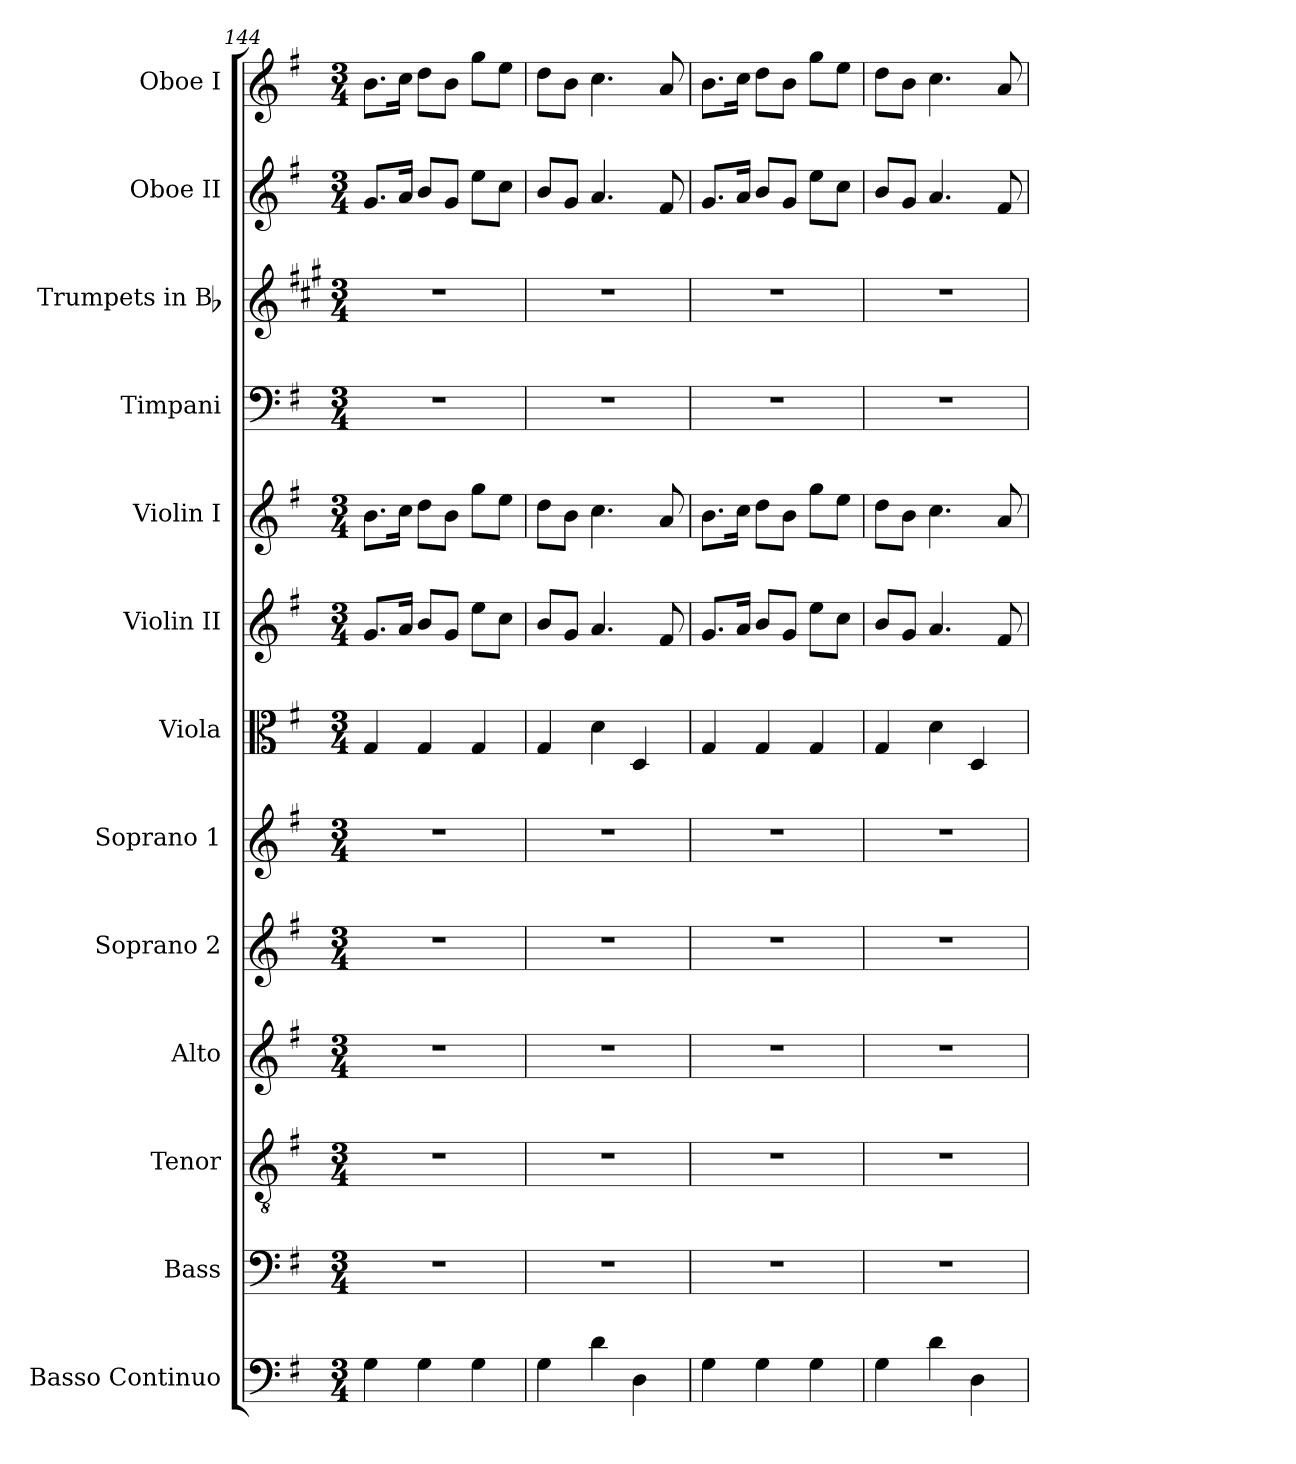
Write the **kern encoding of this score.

**kern	**kern	**kern	**kern	**kern	**kern	**kern	**kern	**kern	**kern	**kern	**kern	**kern
*part13	*part12	*part11	*part10	*part9	*part8	*part7	*part6	*part5	*part4	*part3	*part2	*part1
*staff13	*staff12	*staff11	*staff10	*staff9	*staff8	*staff7	*staff6	*staff5	*staff4	*staff3	*staff2	*staff1
*I"Basso Continuo	*I"Bass	*I"Tenor	*I"Alto	*I"Soprano 2	*I"Soprano 1	*I"Viola	*I"Violin II	*I"Violin I	*I"Timpani	*I"Trumpets in Bb	*I"Oboe II	*I"Oboe I
*I'BC	*I'B	*I'T	*I'A	*I'S	*I'S	*I'Vla.	*I'Vln. II	*I'Vln. I	*I'Timp.	*	*I'Ob. II	*I'Ob. I
*clefF4	*clefF4	*clefGv2	*clefG2	*clefG2	*clefG2	*clefC3	*clefG2	*clefG2	*clefF4	*clefG2	*clefG2	*clefG2
*	*	*	*	*	*	*	*	*	*	*ITrd1c2	*	*
*k[f#]	*k[f#]	*k[f#]	*k[f#]	*k[f#]	*k[f#]	*k[f#]	*k[f#]	*k[f#]	*k[f#]	*k[f#]	*k[f#]	*k[f#]
*G:	*G:	*G:	*G:	*G:	*G:	*G:	*G:	*G:	*G:	*G:	*G:	*G:
*M3/4	*M3/4	*M3/4	*M3/4	*M3/4	*M3/4	*M3/4	*M3/4	*M3/4	*M3/4	*M3/4	*M3/4	*M3/4
=144	=144	=144	=144	=144	=144	=144	=144	=144	=144	=144	=144	=144
4G\	2.r	2.r	2.r	2.r	2.r	4G/	8.g/L	8.b\L	2.r	2.r	8.g/L	8.b\L
.	.	.	.	.	.	.	16a/Jk	16cc\Jk	.	.	16a/Jk	16cc\Jk
4G\	.	.	.	.	.	4G/	8b/L	8dd\L	.	.	8b/L	8dd\L
.	.	.	.	.	.	.	8g/J	8b\J	.	.	8g/J	8b\J
4G\	.	.	.	.	.	4G/	8ee\L	8gg\L	.	.	8ee\L	8gg\L
.	.	.	.	.	.	.	8cc\J	8ee\J	.	.	8cc\J	8ee\J
!!LO:LB:g=z
=145	=145	=145	=145	=145	=145	=145	=145	=145	=145	=145	=145	=145
4G\	2.r	2.r	2.r	2.r	2.r	4G/	8b/L	8dd\L	2.r	2.r	8b/L	8dd\L
.	.	.	.	.	.	.	8g/J	8b\J	.	.	8g/J	8b\J
4d\	.	.	.	.	.	4d\	4.a/	4.cc\	.	.	4.a/	4.cc\
4D\	.	.	.	.	.	4D/	.	.	.	.	.	.
.	.	.	.	.	.	.	8f#/	8a/	.	.	8f#/	8a/
=146	=146	=146	=146	=146	=146	=146	=146	=146	=146	=146	=146	=146
4G\	2.r	2.r	2.r	2.r	2.r	4G/	8.g/L	8.b\L	2.r	2.r	8.g/L	8.b\L
.	.	.	.	.	.	.	16a/Jk	16cc\Jk	.	.	16a/Jk	16cc\Jk
4G\	.	.	.	.	.	4G/	8b/L	8dd\L	.	.	8b/L	8dd\L
.	.	.	.	.	.	.	8g/J	8b\J	.	.	8g/J	8b\J
4G\	.	.	.	.	.	4G/	8ee\L	8gg\L	.	.	8ee\L	8gg\L
.	.	.	.	.	.	.	8cc\J	8ee\J	.	.	8cc\J	8ee\J
=147	=147	=147	=147	=147	=147	=147	=147	=147	=147	=147	=147	=147
4G\	2.r	2.r	2.r	2.r	2.r	4G/	8b/L	8dd\L	2.r	2.r	8b/L	8dd\L
.	.	.	.	.	.	.	8g/J	8b\J	.	.	8g/J	8b\J
4d\	.	.	.	.	.	4d\	4.a/	4.cc\	.	.	4.a/	4.cc\
4D\	.	.	.	.	.	4D/	.	.	.	.	.	.
.	.	.	.	.	.	.	8f#/	8a/	.	.	8f#/	8a/
=	=	=	=	=	=	=	=	=	=	=	=	=
*-	*-	*-	*-	*-	*-	*-	*-	*-	*-	*-	*-	*-
